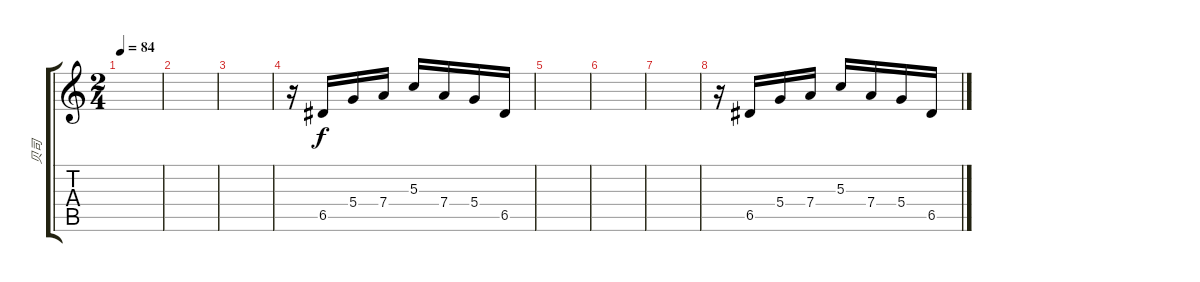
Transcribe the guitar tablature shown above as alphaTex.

\track ("贝司" "贝司") {instrument acousticbass}
\staff {score tabs}
\tuning (E4 B3 G3 D3 A2 E2) {hide}
\ts (2 4)
\tempo 84
\clef g2
\ks c
|
|
|
r.16 6.5.16 5.4.16 7.4.16 5.3.16 7.4.16 5.4.16 6.5.16 |
|
|
|
r.16 6.5.16 5.4.16 7.4.16 5.3.16 7.4.16 5.4.16 6.5.16
